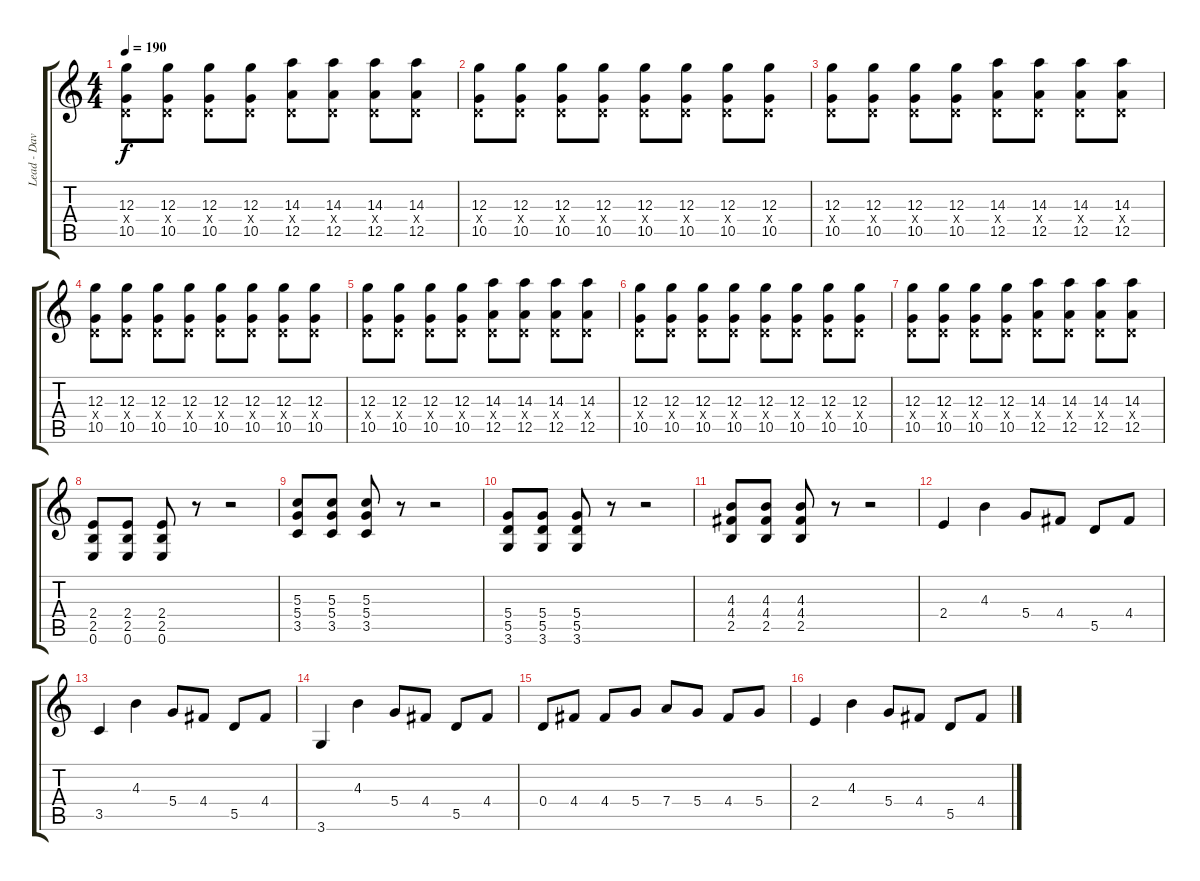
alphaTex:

\track ("Lead - Dave Brownsound" "Lead - Dav") {instrument distortionguitar}
\staff {score tabs}
\tuning (E4 B3 G3 D3 A2 E2) {hide}
\ts (4 4)
\tempo 190
\clef g2
\ks c
(12.3 0.4{x} 10.5).8{dy f} (12.3 0.4{x} 10.5).8 (12.3 0.4{x} 10.5).8 (12.3 0.4{x} 10.5).8 (14.3 0.4{x} 12.5).8 (14.3 0.4{x} 12.5).8 (14.3 0.4{x} 12.5).8 (14.3 0.4{x} 12.5).8 |
(12.3 0.4{x} 10.5).8 (12.3 0.4{x} 10.5).8 (12.3 0.4{x} 10.5).8 (12.3 0.4{x} 10.5).8 (12.3 0.4{x} 10.5).8 (12.3 0.4{x} 10.5).8 (12.3 0.4{x} 10.5).8 (12.3 0.4{x} 10.5).8 |
(12.3 0.4{x} 10.5).8 (12.3 0.4{x} 10.5).8 (12.3 0.4{x} 10.5).8 (12.3 0.4{x} 10.5).8 (14.3 0.4{x} 12.5).8 (14.3 0.4{x} 12.5).8 (14.3 0.4{x} 12.5).8 (14.3 0.4{x} 12.5).8 |
(12.3 0.4{x} 10.5).8 (12.3 0.4{x} 10.5).8 (12.3 0.4{x} 10.5).8 (12.3 0.4{x} 10.5).8 (12.3 0.4{x} 10.5).8 (12.3 0.4{x} 10.5).8 (12.3 0.4{x} 10.5).8 (12.3 0.4{x} 10.5).8 |
(12.3 0.4{x} 10.5).8 (12.3 0.4{x} 10.5).8 (12.3 0.4{x} 10.5).8 (12.3 0.4{x} 10.5).8 (14.3 0.4{x} 12.5).8 (14.3 0.4{x} 12.5).8 (14.3 0.4{x} 12.5).8 (14.3 0.4{x} 12.5).8 |
(12.3 0.4{x} 10.5).8 (12.3 0.4{x} 10.5).8 (12.3 0.4{x} 10.5).8 (12.3 0.4{x} 10.5).8 (12.3 0.4{x} 10.5).8 (12.3 0.4{x} 10.5).8 (12.3 0.4{x} 10.5).8 (12.3 0.4{x} 10.5).8 |
(12.3 0.4{x} 10.5).8 (12.3 0.4{x} 10.5).8 (12.3 0.4{x} 10.5).8 (12.3 0.4{x} 10.5).8 (14.3 0.4{x} 12.5).8 (14.3 0.4{x} 12.5).8 (14.3 0.4{x} 12.5).8 (14.3 0.4{x} 12.5).8 |
(2.4 2.5 0.6).8 (2.4 2.5 0.6).8 (2.4 2.5 0.6).8 r.8 r.2 |
(5.3 5.4 3.5).8 (5.3 5.4 3.5).8 (5.3 5.4 3.5).8 r.8 r.2 |
(5.4 5.5 3.6).8 (5.4 5.5 3.6).8 (5.4 5.5 3.6).8 r.8 r.2 |
(4.3 4.4 2.5).8 (4.3 4.4 2.5).8 (4.3 4.4 2.5).8 r.8 r.2 |
2.4.4 4.3.4 5.4.8 4.4.8 5.5.8 4.4.8 |
3.5.4 4.3.4 5.4.8 4.4.8 5.5.8 4.4.8 |
3.6.4 4.3.4 5.4.8 4.4.8 5.5.8 4.4.8 |
0.4.8 4.4.8 4.4.8 5.4.8 7.4.8 5.4.8 4.4.8 5.4.8 |
2.4.4 4.3.4 5.4.8 4.4.8 5.5.8 4.4.8
